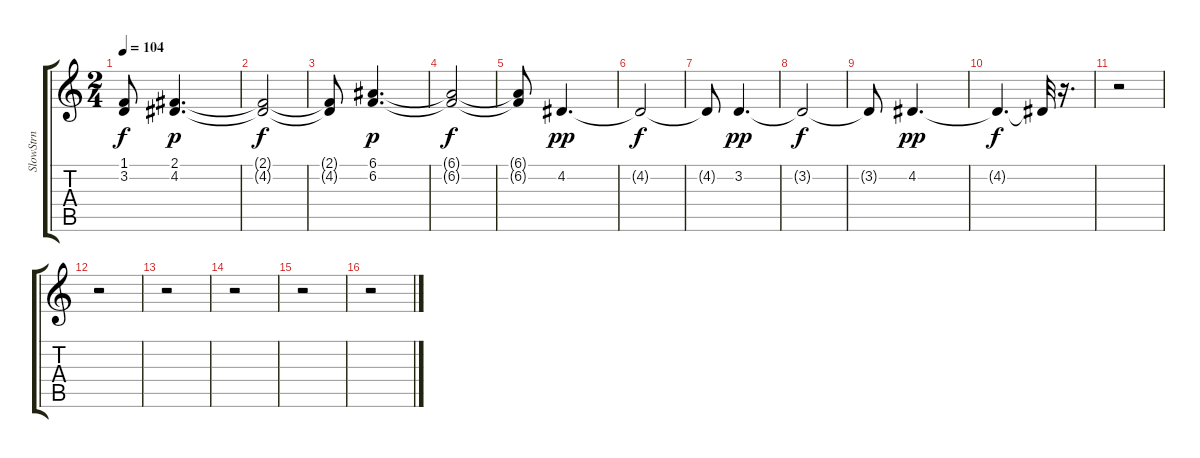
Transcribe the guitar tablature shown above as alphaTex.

\track ("SlowStrn" "SlowStrn") {instrument stringensemble2}
\staff {score tabs}
\tuning (E4 B3 G3 D3 A2 E2) {hide}
\ts (2 4)
\tempo 104
\clef g2
\ks c
(1.1{t} 3.2{t}).8{dy f} (2.1 4.2).4{d dy p} |
(2.1{t} 4.2{t}).2{dy f} |
(2.1{t} 4.2{t}).8 (6.1 6.2).4{d dy p} |
(6.1{t} 6.2{t}).2{dy f} |
(6.1{t} 6.2{t}).8 4.2.4{d dy pp} |
4.2{t}.2{dy f} |
4.2{t}.8 3.2.4{d dy pp} |
3.2{t}.2{dy f} |
3.2{t}.8 4.2.4{d dy pp} |
4.2{t}.4{d dy f} 4.2{t}.32 r.16{d} |
r.2 |
r.2 |
r.2 |
r.2 |
r.2 |
r.2
